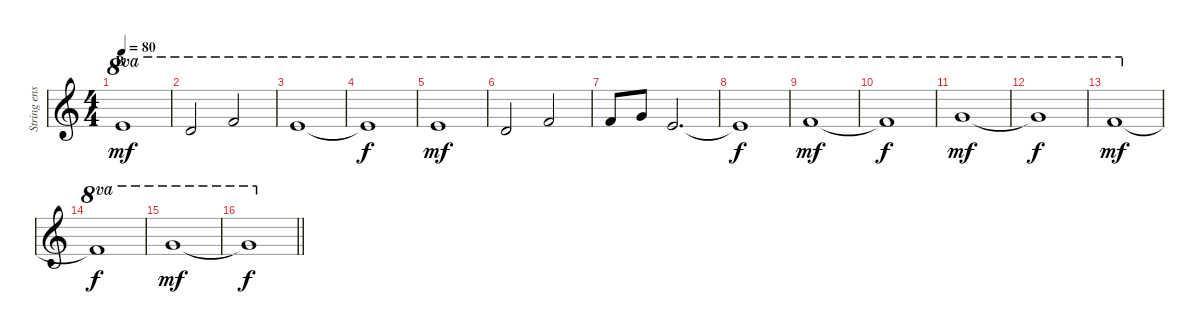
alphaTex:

\track ("String ensemble" "String ens") {instrument stringensemble2}
\staff {score}
\tuning (E4 B3 G3 D3 A2 E2) {hide}
\ts (4 4)
\section ("" "B")
\tempo 80
\clef g2
\ks c
12.1.1{ot 8va dy mf} |
10.1.2{ot 8va} 13.1.2{ot 8va} |
12.1.1{ot 8va} |
12.1{t}.1{ot 8va dy f} |
12.1.1{ot 8va dy mf} |
10.1.2{ot 8va} 13.1.2{ot 8va} |
13.1.8{ot 8va} 15.1.8{ot 8va} 12.1.2{d ot 8va} |
12.1{t}.1{ot 8va dy f} |
13.1.1{ot 8va dy mf} |
13.1{t}.1{ot 8va dy f} |
15.1.1{ot 8va dy mf} |
15.1{t}.1{ot 8va dy f} |
13.1.1{ot 8va dy mf} |
13.1{t}.1{ot 8va dy f} |
15.1.1{ot 8va dy mf} |
\barLineRight lightlight
15.1{t}.1{ot 8va dy f}
